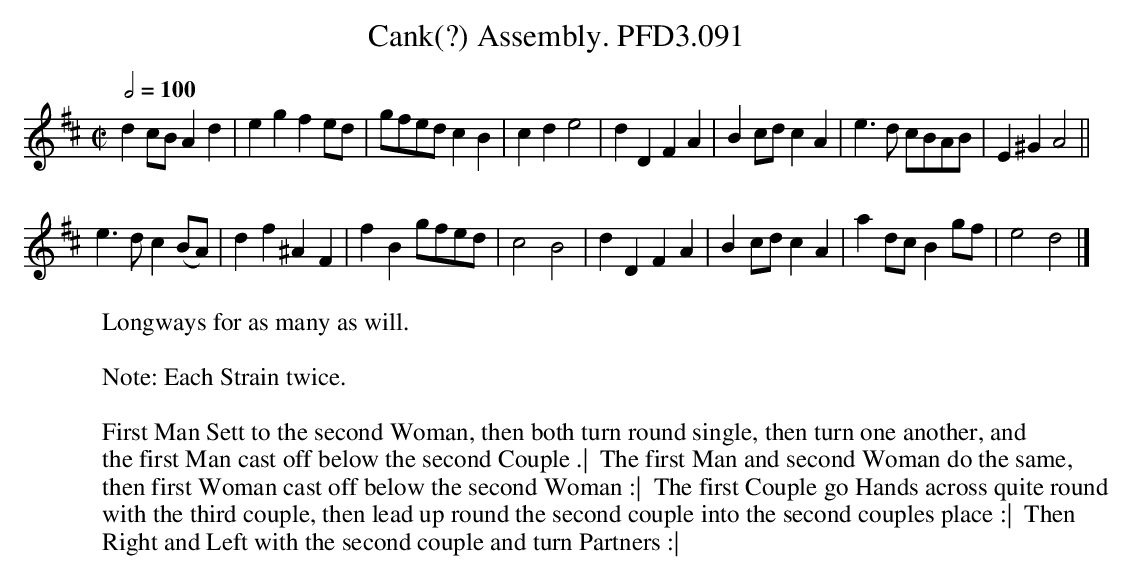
X:1
T:Cank(?) Assembly. PFD3.091
W:Longways for as many as will.
L:1/4
Q:1/2=100
M:C|
K:D
d c/B/ Ad|egf e/d/|g/f/e/d/ cB|cde2|dDFA|B c/d/ cA|e>d c/B/A/B/|E^GA2||
e>d c (B/A/)|df ^AF|fB g/f/e/d/|c2B2|dDFA|B c/d/ cA|a d/c/ B g/f/|e2d2|]
W:
W: Note: Each Strain twice.
W:
W: First Man Sett to the second Woman, then both turn round single, then turn one another, and
W: the first Man cast off below the second Couple .|  The first Man and second Woman do the same,
W: then first Woman cast off below the second Woman :|  The first Couple go Hands across quite round
W: with the third couple, then lead up round the second couple into the second couples place :|  Then
W: Right and Left with the second couple and turn Partners :|
